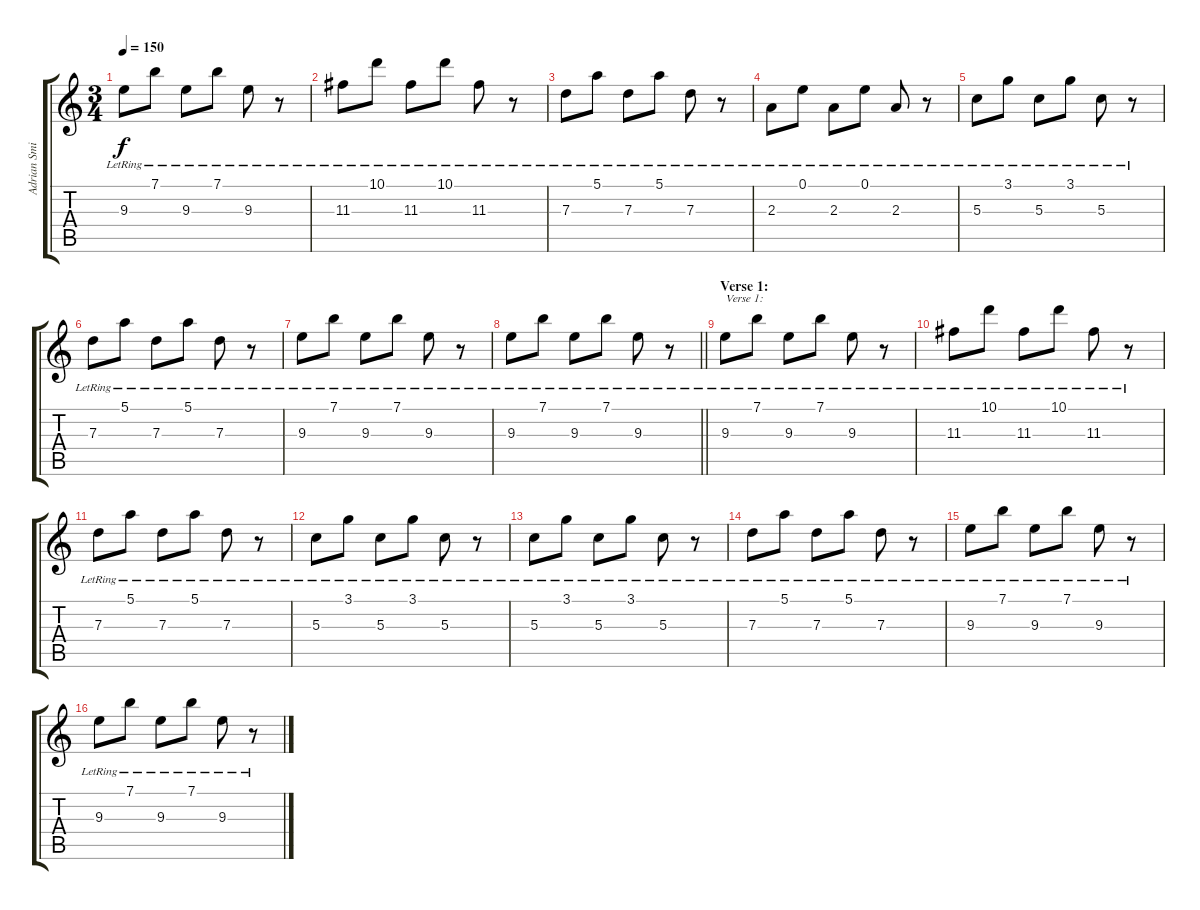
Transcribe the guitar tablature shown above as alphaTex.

\track ("Adrian Smith" "Adrian Smi") {instrument distortionguitar}
\staff {score tabs}
\tuning (E4 B3 G3 D3 A2 E2) {hide}
\ts (3 4)
\tempo 150
\clef g2
\ks c
9.3{lr}.8{dy f} 7.1{lr}.8 9.3{lr}.8 7.1{lr}.8 9.3{lr}.8 r.8 |
11.3{lr}.8 10.1{lr}.8 11.3{lr}.8 10.1{lr}.8 11.3{lr}.8 r.8 |
7.3{lr}.8 5.1{lr}.8 7.3{lr}.8 5.1{lr}.8 7.3{lr}.8 r.8 |
2.3{lr}.8 0.1{lr}.8 2.3{lr}.8 0.1{lr}.8 2.3{lr}.8 r.8 |
5.3{lr}.8 3.1{lr}.8 5.3{lr}.8 3.1{lr}.8 5.3{lr}.8 r.8 |
7.3{lr}.8 5.1{lr}.8 7.3{lr}.8 5.1{lr}.8 7.3{lr}.8 r.8 |
9.3{lr}.8 7.1{lr}.8 9.3{lr}.8 7.1{lr}.8 9.3{lr}.8 r.8 |
\barLineRight lightlight
9.3{lr}.8 7.1{lr}.8 9.3{lr}.8 7.1{lr}.8 9.3{lr}.8 r.8 |
\section ("" "Verse 1:")
9.3{lr}.8{txt "Verse 1:"} 7.1{lr}.8 9.3{lr}.8 7.1{lr}.8 9.3{lr}.8 r.8 |
11.3{lr}.8 10.1{lr}.8 11.3{lr}.8 10.1{lr}.8 11.3{lr}.8 r.8 |
7.3{lr}.8 5.1{lr}.8 7.3{lr}.8 5.1{lr}.8 7.3{lr}.8 r.8 |
5.3{lr}.8 3.1{lr}.8 5.3{lr}.8 3.1{lr}.8 5.3{lr}.8 r.8 |
5.3{lr}.8 3.1{lr}.8 5.3{lr}.8 3.1{lr}.8 5.3{lr}.8 r.8 |
7.3{lr}.8 5.1{lr}.8 7.3{lr}.8 5.1{lr}.8 7.3{lr}.8 r.8 |
9.3{lr}.8 7.1{lr}.8 9.3{lr}.8 7.1{lr}.8 9.3{lr}.8 r.8 |
9.3{lr}.8 7.1{lr}.8 9.3{lr}.8 7.1{lr}.8 9.3{lr}.8 r.8
